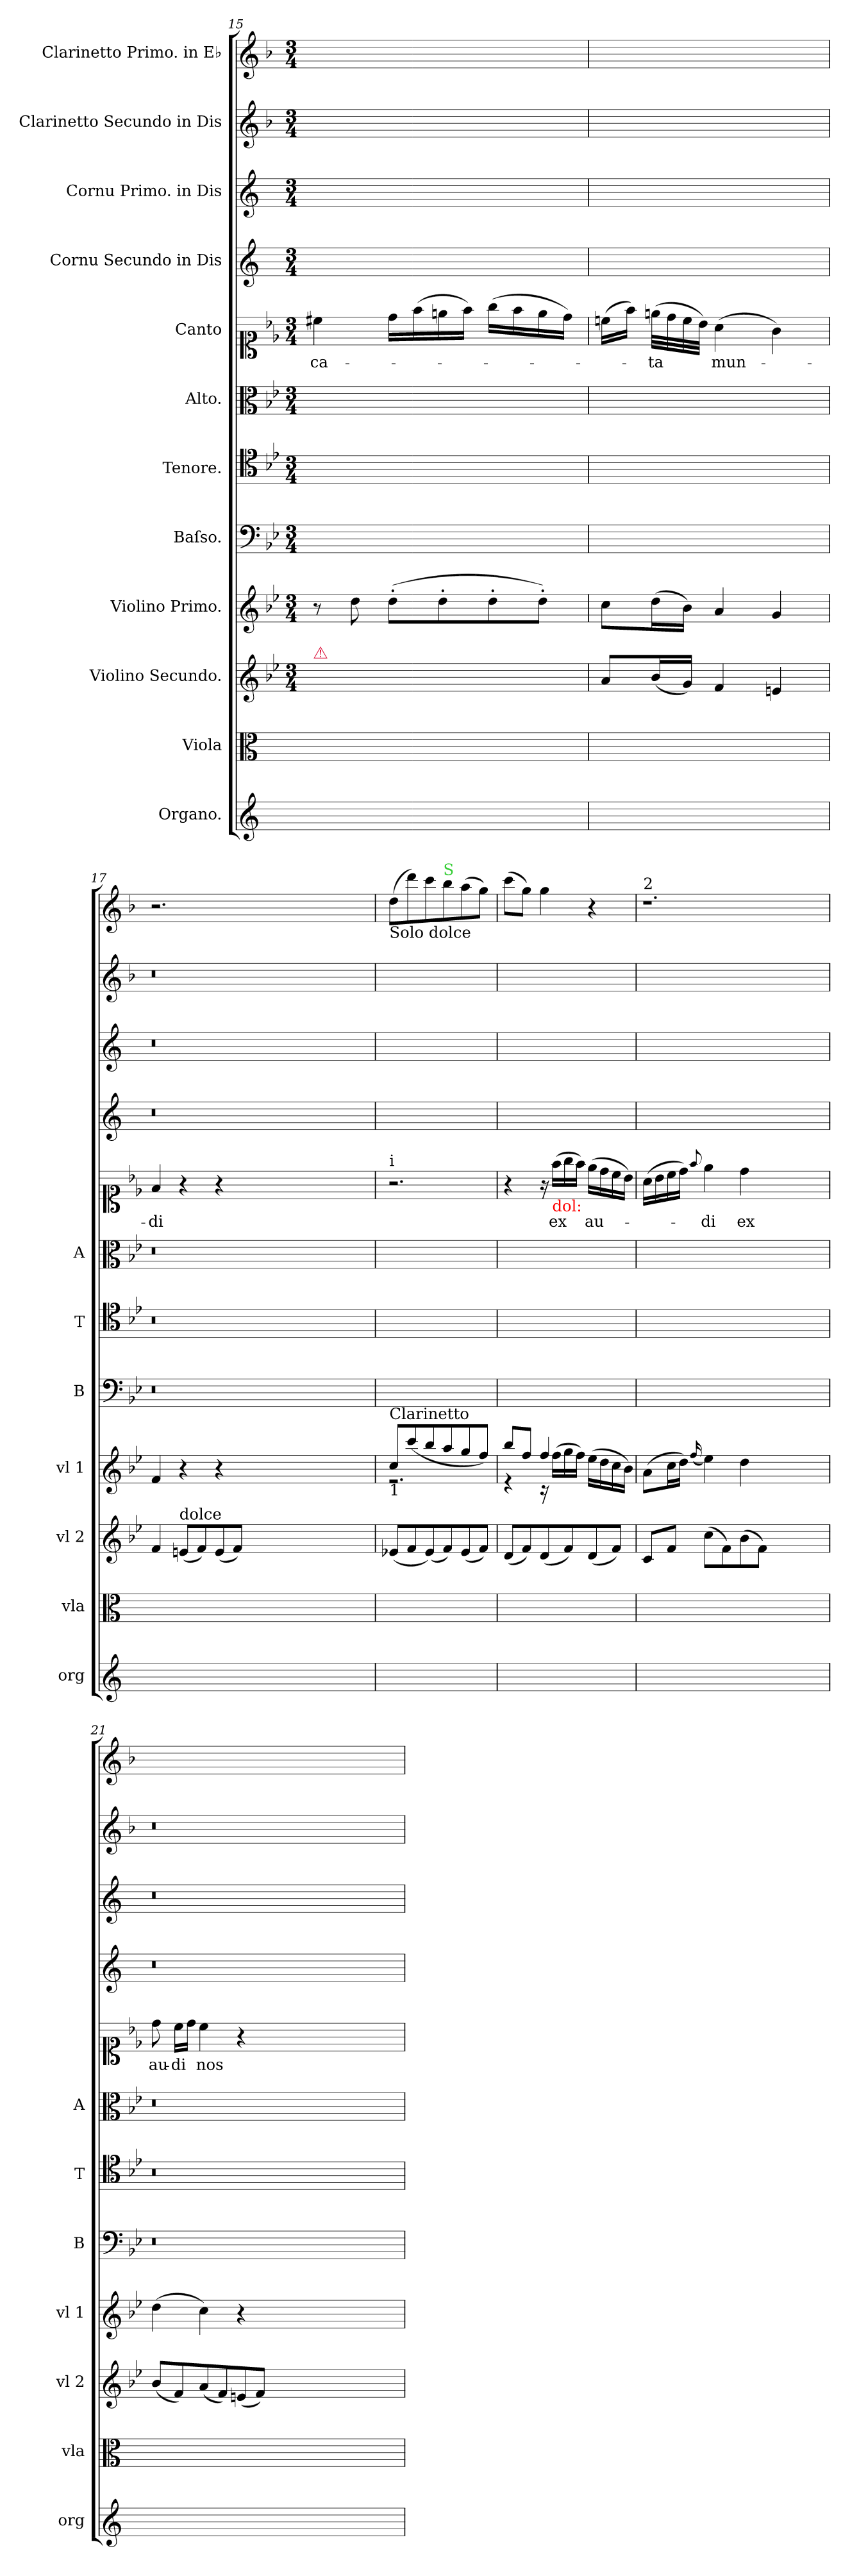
**kern	**kern	**kern	**kern	**kern	**kern	**kern	**kern	**text	**dynam	**kern	**kern	**kern	**kern
*part12	*part11	*part10	*part9	*part8	*part7	*part6	*part5	*part5	*part5	*part4	*part3	*part2	*part1
*staff12	*staff11	*staff10	*staff9	*staff8	*staff7	*staff6	*staff5	*staff5	*staff5	*staff4	*staff3	*staff2	*staff1
*I"Organo.	*I"Viola	*I"Violino Secundo.	*I"Violino Primo.	*I"Baſso.	*I"Tenore.	*I"Alto.	*I"Canto	*	*	*I"Cornu Secundo in Dis	*I"Cornu Primo. in Dis	*I"Clarinetto Secundo in Dis	*I"Clarinetto Primo. in E♭
*I'org	*I'vla	*I'vl 2	*I'vl 1	*I'B	*I'T	*I'A	*	*	*	*	*	*	*
*clefG2	*clefC3	*clefG2	*clefG2	*clefF4	*clefC4	*clefC3	*clefC1	*	*	*clefG2	*clefG2	*clefG2	*clefG2
*	*	*	*	*	*	*	*	*	*	*ITrd-2c-3	*ITrd-2c-3	*ITrd1c2	*ITrd1c2
*	*	*k[b-e-]	*k[b-e-]	*k[b-e-]	*k[b-e-]	*k[b-e-]	*k[b-e-]	*	*	*k[b-e-a-]	*k[b-e-a-]	*k[b-e-a-]	*k[b-e-a-]
*	*	*M3/4	*M3/4	*M3/4	*M3/4	*M3/4	*M3/4	*	*	*M3/4	*M3/4	*M3/4	*M3/4
=15	=15	=15	=15	=15	=15	=15	=15	=15	=15	=15	=15	=15	=15
*	*	*^	*	*	*	*	*	*	*	*	*	*	*
!	!	!LO:TX:a:color=crimson:t=⚠	!	!	!	!	!	!	!	!	!	!	!	!
!	!	!	!	!	!	!	!	!	!	!LO:DY:b	!	!	!	!
2.ryy	2.ryy	8ryy	8ryy	8r	2.ryy	2.ryy	2.ryy	4cc#X\	-ca-	forto	2.ryy	2.ryy	2.ryy	2.ryy
.	.	8ryy	8f/Lyy	8dd\	.	.	.	.	.	.	.	.	.	.
.	.	8f/Lyy	8Rg/Jyy	(8dd'\L	.	.	.	16dd\LL	.	.	.	.	.	.
.	.	.	.	.	.	.	.	(16ff\	.	.	.	.	.	.
.	.	8f/yy	8ryy	8dd'\	.	.	.	16een\	.	.	.	.	.	.
.	.	.	.	.	.	.	.	16ff\JJ)	.	.	.	.	.	.
.	.	8f/yy	8ryy	8dd'\	.	.	.	(16gg\LL	.	.	.	.	.	.
.	.	.	.	.	.	.	.	16ff\	.	.	.	.	.	.
.	.	8f/Jyy	8ryy	8dd'\J)	.	.	.	16ee\	.	.	.	.	.	.
.	.	.	.	.	.	.	.	16dd\JJ)	.	.	.	.	.	.
*	*	*v	*v	*	*	*	*	*	*	*	*	*	*	*
=16	=16	=16	=16	=16	=16	=16	=16	=16	=16	=16	=16	=16	=16
2.ryy	2.ryy	8a/L	8cc\L	2.ryy	2.ryy	2.ryy	(16ccn\LL	.	.	2.ryy	2.ryy	2.ryy	2.ryy
.	.	.	.	.	.	.	16ff\JJ)	.	.	.	.	.	.
.	.	(16b-/L	(16dd\L	.	.	.	(32een\LLL	-ta	.	.	.	.	.
.	.	.	.	.	.	.	32dd\	.	.	.	.	.	.
.	.	16g/JJ)	16b-\JJ)	.	.	.	32cc\	.	.	.	.	.	.
.	.	.	.	.	.	.	32b-\JJJ)	.	.	.	.	.	.
.	.	4f/	4a/	.	.	.	(4a\	mun-	.	.	.	.	.
.	.	4en/	4g/	.	.	.	4g\)	.	.	.	.	.	.
=17	=17	=17	=17	=17	=17	=17	=17	=17	=17	=17	=17	=17	=17
2.ryy	2.ryy	4f/	4f/	0.r	0.r	0.r	4f/	-di	.	0.r	0.r	0.r	2.r
!	!	!LO:TX:a:t=dolce	!	!	!	!	!	!	!	!	!	!	!
.	.	(8en/L	4r	.	.	.	4r	.	.	.	.	.	.
.	.	8f/)	.	.	.	.	.	.	.	.	.	.	.
.	.	(8e/	4r	.	.	.	4r	.	.	.	.	.	.
.	.	8f/J)	.	.	.	.	.	.	.	.	.	.	.
0ryy	0ryy	0ryy	0ryy	.	.	.	0ryy	.	.	.	.	.	0ryy
4ryy	4ryy	4ryy	4ryy	.	.	.	4ryy	.	.	.	.	.	4ryy
=18	=18	=18	=18	=18	=18	=18	=18	=18	=18	=18	=18	=18	=18
*	*	*	*^	*	*	*	*	*	*	*	*	*	*
!	!	!	!	!	!	!	!	!	!	!	!	!	!	!LO:TX:b:t=Solo dolce
!	!	!	!	!	!	!	!	!LO:TX:a:t=i	!	!	!	!	!	!
!	!	!	!LO:TX:a:t=Clarinetto	!	!	!	!	!	!	!	!	!	!	!
!	!	!	!LO:TX:b:t=1	!	!	!	!	!	!	!	!	!	!	!
2.ryy	2.ryy	(8e-X/L	2.re	8cc!/L	2.ryy	2.ryy	2.ryy	2.r	.	.	2.ryy	2.ryy	2.ryy	(8cc\L
.	.	8f/	.	(8ccc!/	.	.	.	.	.	.	.	.	.	8ccc\)
.	.	(8e-/)	.	8bb-!/	.	.	.	.	.	.	.	.	.	8bb-\
!	!	!	!	!	!	!	!	!	!	!	!	!	!	!LO:TX:a:color=limegreen:t=S
.	.	8f/)	.	8aa!/	.	.	.	.	.	.	.	.	.	8aa-\
.	.	(8e-/	.	8gg!/	.	.	.	.	.	.	.	.	.	(8gg\
.	.	8f/J)	.	8ff!/J)	.	.	.	.	.	.	.	.	.	8ff\J)
=19	=19	=19	=19	=19	=19	=19	=19	=19	=19	=19	=19	=19	=19	=19
2.ryy	2.ryy	(8d/L	4re	8bb-!/L	2.ryy	2.ryy	2.ryy	4r	.	.	2.ryy	2.ryy	2.ryy	(8bb-\L
.	.	8f/)	.	8ff!/J	.	.	.	.	.	.	.	.	.	8ff\J)
.	.	(8d/	16rc	4ff!/	.	.	.	16r	.	.	.	.	.	4ff\
!	!	!	!	!	!	!	!	!LO:TX:b:color=red:t=dol&colon;	!	!	!	!	!	!
.	.	.	(16ff\LL	.	.	.	.	(16ff\LL	ex	.	.	.	.	.
.	.	8f/)	16gg\	.	.	.	.	16gg\	.	.	.	.	.	.
.	.	.	16ff\JJ)	.	.	.	.	16ff\JJ)	.	.	.	.	.	.
.	.	(8d/	(16ee-\LL	4ryy	.	.	.	(16ee-\LL	au-	.	.	.	.	4r
.	.	.	16dd\	.	.	.	.	16dd\	.	.	.	.	.	.
.	.	8f/J)	16cc\	.	.	.	.	16cc\	.	.	.	.	.	.
.	.	.	16b-\JJ)	.	.	.	.	16b-\JJ)	.	.	.	.	.	.
*	*	*	*v	*v	*	*	*	*	*	*	*	*	*	*
=20	=20	=20	=20	=20	=20	=20	=20	=20	=20	=20	=20	=20	=20
!	!	!	!	!	!	!	!	!	!	!	!	!	!LO:TX:a:t=2
2.ryy	2.ryy	8c/L	(8a\L	1.ryy	1.ryy	1.ryy	(16a\LL	.	.	1.ryy	1.ryy	1.ryy	1.r
.	.	.	.	.	.	.	16b-\	.	.	.	.	.	.
.	.	8f/J	16cc\L	.	.	.	16cc\	.	.	.	.	.	.
.	.	.	16dd\JJ)	.	.	.	16dd\JJ)	.	.	.	.	.	.
.	.	.	(<16qqff/	.	.	.	8qqff/	.	.	.	.	.	.
!	!	!	!	!	!	!	!	!	!LO:DY:b	!	!	!	!
.	.	(8cc\L	4ee-\)	.	.	.	4ee-\	-di	fort	.	.	.	.
.	.	8f\)	.	.	.	.	.	.	.	.	.	.	.
.	.	(8b-\	4dd\	.	.	.	4dd\	ex	.	.	.	.	.
.	.	8f\J)	.	.	.	.	.	.	.	.	.	.	.
2.ryy	2.ryy	2.ryy	2.ryy	.	.	.	2.ryy	.	.	.	.	.	.
=21	=21	=21	=21	=21	=21	=21	=21	=21	=21	=21	=21	=21	=21
2.ryy	2.ryy	(8b-/L	(4dd\	0.r	0.r	0.r	8dd\	au-	.	0.r	0.r	0.r	0.ryy
.	.	8f/)	.	.	.	.	16cc\LL	-di	.	.	.	.	.
.	.	.	.	.	.	.	16dd\JJ	.	.	.	.	.	.
.	.	(8a/	4cc\)	.	.	.	4cc\	nos	.	.	.	.	.
.	.	8f/)	.	.	.	.	.	.	.	.	.	.	.
.	.	(8en/	4r	.	.	.	4r	.	.	.	.	.	.
.	.	8f/J)	.	.	.	.	.	.	.	.	.	.	.
0ryy	0ryy	0ryy	0ryy	.	.	.	0ryy	.	.	.	.	.	.
4ryy	4ryy	4ryy	4ryy	.	.	.	4ryy	.	.	.	.	.	.
=	=	=	=	=	=	=	=	=	=	=	=	=	=
*-	*-	*-	*-	*-	*-	*-	*-	*-	*-	*-	*-	*-	*-
